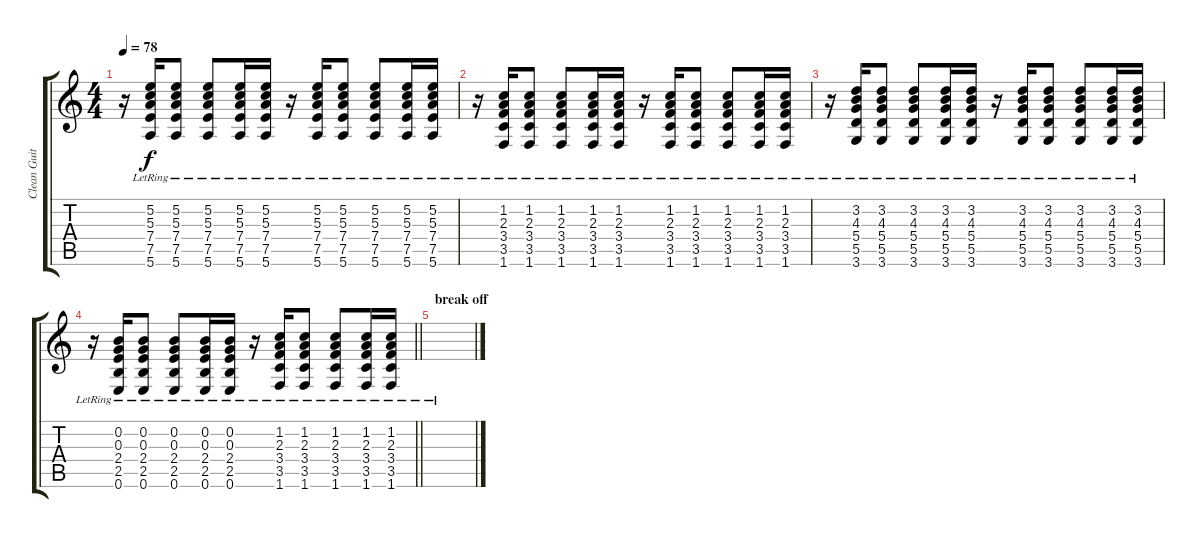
\track ("Clean Guitar" "Clean Guit") {instrument electricguitarclean}
\staff {score tabs}
\tuning (E4 B3 G3 D3 A2 E2) {hide}
\ts (4 4)
\tempo 78
\clef g2
\ks c
r.16{dy f} (5.2 5.3 7.4{lr} 7.5{lr} 5.6{lr}).16 (5.2 5.3 7.4{lr} 7.5{lr} 5.6{lr}).8 (5.2 5.3 7.4{lr} 7.5{lr} 5.6{lr}).8 (5.2 5.3 7.4{lr} 7.5{lr} 5.6{lr}).16 (5.2 5.3 7.4{lr} 7.5{lr} 5.6{lr}).16 r.16 (5.2 5.3 7.4{lr} 7.5{lr} 5.6{lr}).16 (5.2 5.3 7.4{lr} 7.5{lr} 5.6{lr}).8 (5.2 5.3 7.4{lr} 7.5{lr} 5.6{lr}).8 (5.2 5.3 7.4{lr} 7.5{lr} 5.6{lr}).16 (5.2 5.3 7.4{lr} 7.5{lr} 5.6{lr}).16 |
r.16 (1.2 2.3 3.4{lr} 3.5{lr} 1.6{lr}).16 (1.2 2.3 3.4{lr} 3.5{lr} 1.6{lr}).8 (1.2 2.3 3.4{lr} 3.5{lr} 1.6{lr}).8 (1.2 2.3 3.4{lr} 3.5{lr} 1.6{lr}).16 (1.2 2.3 3.4{lr} 3.5{lr} 1.6{lr}).16 r.16 (1.2 2.3 3.4{lr} 3.5{lr} 1.6{lr}).16 (1.2 2.3 3.4{lr} 3.5{lr} 1.6{lr}).8 (1.2 2.3 3.4{lr} 3.5{lr} 1.6{lr}).8 (1.2 2.3 3.4{lr} 3.5{lr} 1.6{lr}).16 (1.2 2.3 3.4{lr} 3.5{lr} 1.6{lr}).16 |
r.16 (3.2 4.3 5.4{lr} 5.5{lr} 3.6{lr}).16 (3.2 4.3 5.4{lr} 5.5{lr} 3.6{lr}).8 (3.2 4.3 5.4{lr} 5.5{lr} 3.6{lr}).8 (3.2 4.3 5.4{lr} 5.5{lr} 3.6{lr}).16 (3.2 4.3 5.4{lr} 5.5{lr} 3.6{lr}).16 r.16 (3.2 4.3 5.4{lr} 5.5{lr} 3.6{lr}).16 (3.2 4.3 5.4{lr} 5.5{lr} 3.6{lr}).8 (3.2 4.3 5.4{lr} 5.5{lr} 3.6{lr}).8 (3.2 4.3 5.4{lr} 5.5{lr} 3.6{lr}).16 (3.2 4.3 5.4{lr} 5.5{lr} 3.6{lr}).16 |
\barLineRight lightlight
r.16 (0.2 0.3 2.4{lr} 2.5{lr} 0.6{lr}).16 (0.2 0.3 2.4{lr} 2.5{lr} 0.6{lr}).8 (0.2 0.3 2.4{lr} 2.5{lr} 0.6{lr}).8 (0.2 0.3 2.4{lr} 2.5{lr} 0.6{lr}).16 (0.2 0.3 2.4{lr} 2.5{lr} 0.6{lr}).16 r.16 (1.2 2.3 3.4{lr} 3.5{lr} 1.6{lr}).16 (1.2 2.3 3.4{lr} 3.5{lr} 1.6{lr}).8 (1.2 2.3 3.4{lr} 3.5{lr} 1.6{lr}).8 (1.2 2.3 3.4{lr} 3.5{lr} 1.6{lr}).16 (1.2 2.3 3.4{lr} 3.5{lr} 1.6{lr}).16 |
\section ("" "break off")
